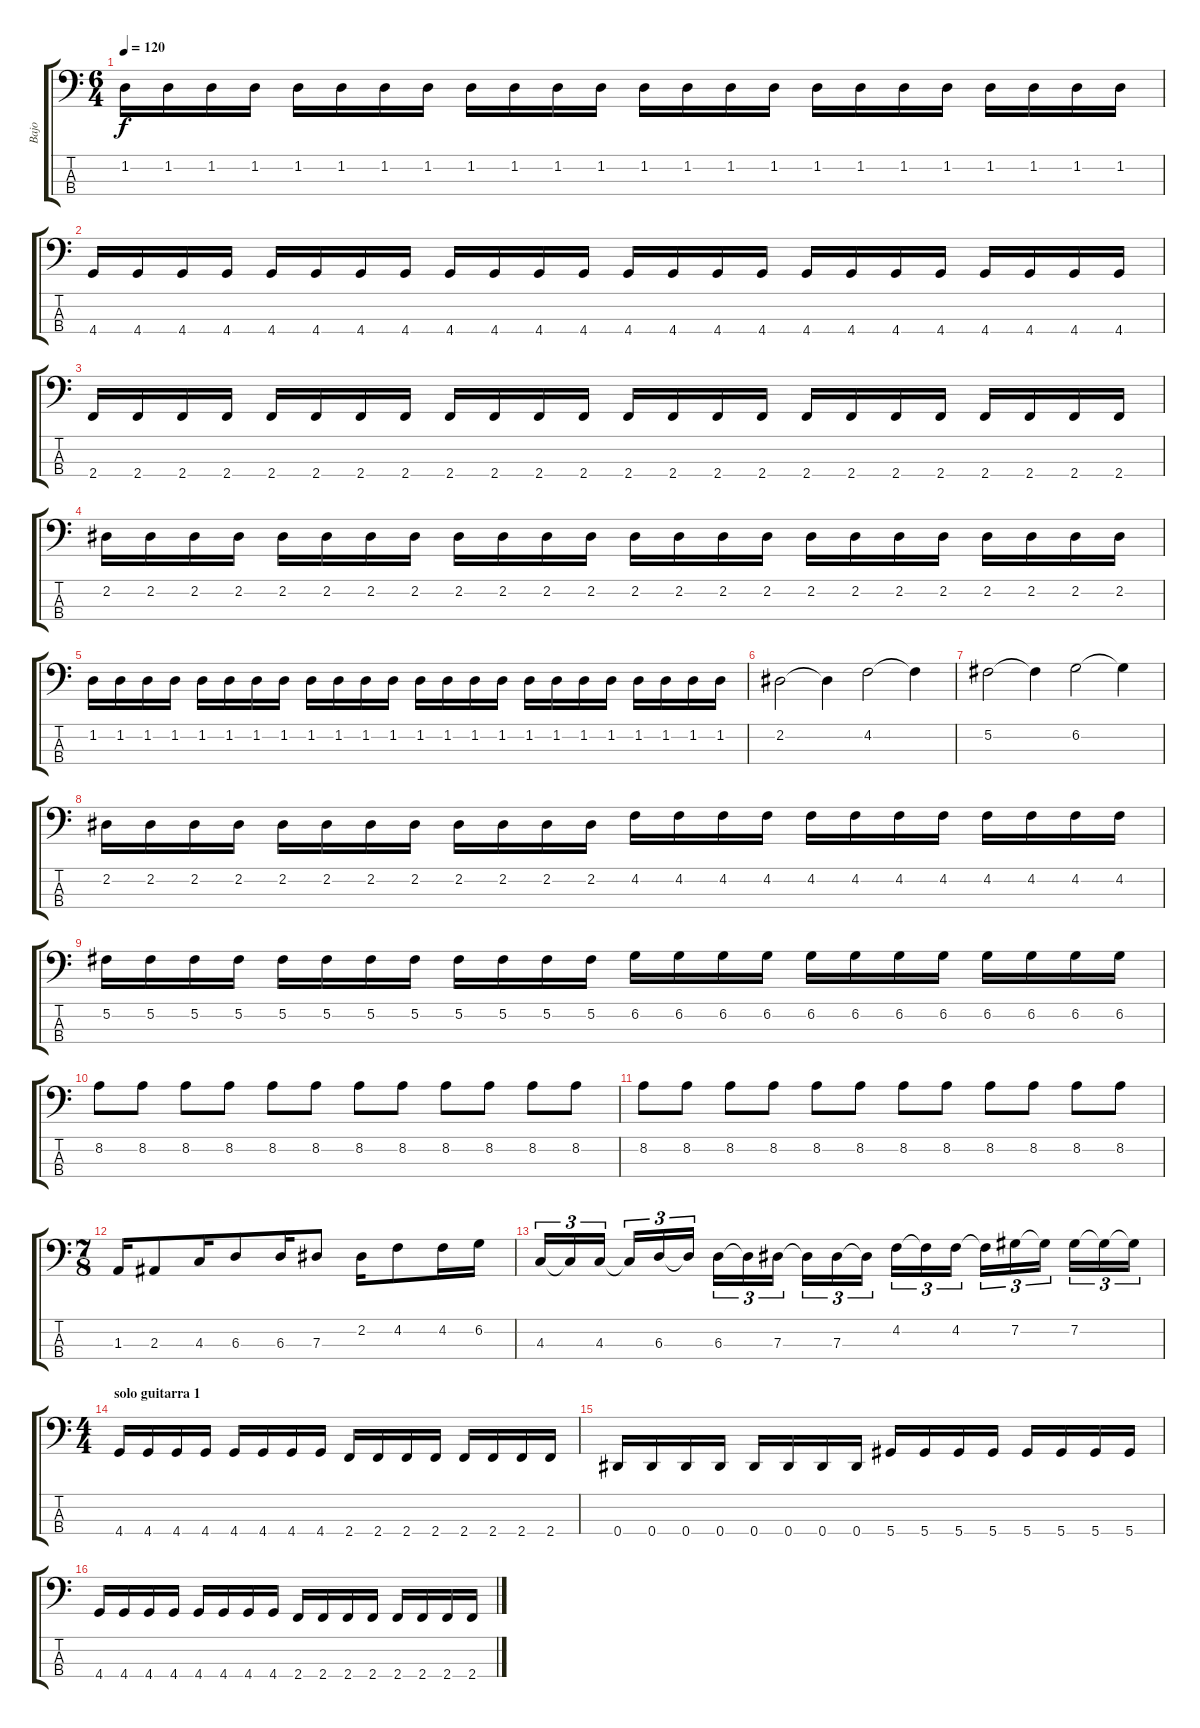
\track ("Bajo" "Bajo") {instrument electricbassfinger}
\staff {score tabs}
\tuning (Gb2 Db2 Ab1 Eb1) {hide}
\ts (6 4)
\tempo 120
\clef f4
\ks c
1.2.16{dy f} 1.2.16 1.2.16 1.2.16 1.2.16 1.2.16 1.2.16 1.2.16 1.2.16 1.2.16 1.2.16 1.2.16 1.2.16 1.2.16 1.2.16 1.2.16 1.2.16 1.2.16 1.2.16 1.2.16 1.2.16 1.2.16 1.2.16 1.2.16 |
4.4.16 4.4.16 4.4.16 4.4.16 4.4.16 4.4.16 4.4.16 4.4.16 4.4.16 4.4.16 4.4.16 4.4.16 4.4.16 4.4.16 4.4.16 4.4.16 4.4.16 4.4.16 4.4.16 4.4.16 4.4.16 4.4.16 4.4.16 4.4.16 |
2.4.16 2.4.16 2.4.16 2.4.16 2.4.16 2.4.16 2.4.16 2.4.16 2.4.16 2.4.16 2.4.16 2.4.16 2.4.16 2.4.16 2.4.16 2.4.16 2.4.16 2.4.16 2.4.16 2.4.16 2.4.16 2.4.16 2.4.16 2.4.16 |
2.2.16 2.2.16 2.2.16 2.2.16 2.2.16 2.2.16 2.2.16 2.2.16 2.2.16 2.2.16 2.2.16 2.2.16 2.2.16 2.2.16 2.2.16 2.2.16 2.2.16 2.2.16 2.2.16 2.2.16 2.2.16 2.2.16 2.2.16 2.2.16 |
1.2.16 1.2.16 1.2.16 1.2.16 1.2.16 1.2.16 1.2.16 1.2.16 1.2.16 1.2.16 1.2.16 1.2.16 1.2.16 1.2.16 1.2.16 1.2.16 1.2.16 1.2.16 1.2.16 1.2.16 1.2.16 1.2.16 1.2.16 1.2.16 |
2.2.2 2.2{t}.4 4.2.2 4.2{t}.4 |
5.2.2 5.2{t}.4 6.2.2 6.2{t}.4 |
2.2.16 2.2.16 2.2.16 2.2.16 2.2.16 2.2.16 2.2.16 2.2.16 2.2.16 2.2.16 2.2.16 2.2.16 4.2.16 4.2.16 4.2.16 4.2.16 4.2.16 4.2.16 4.2.16 4.2.16 4.2.16 4.2.16 4.2.16 4.2.16 |
5.2.16 5.2.16 5.2.16 5.2.16 5.2.16 5.2.16 5.2.16 5.2.16 5.2.16 5.2.16 5.2.16 5.2.16 6.2.16 6.2.16 6.2.16 6.2.16 6.2.16 6.2.16 6.2.16 6.2.16 6.2.16 6.2.16 6.2.16 6.2.16 |
8.2.8 8.2.8 8.2.8 8.2.8 8.2.8 8.2.8 8.2.8 8.2.8 8.2.8 8.2.8 8.2.8 8.2.8 |
8.2.8 8.2.8 8.2.8 8.2.8 8.2.8 8.2.8 8.2.8 8.2.8 8.2.8 8.2.8 8.2.8 8.2.8 |
\ts (7 8)
1.3.16 2.3.8 4.3.16 6.3.8 6.3.16 7.3.8 2.2.16 4.2.8 4.2.16 6.2.16 |
4.3.16{tu (3 2)} 4.3{t}.16{tu (3 2)} 4.3.16{tu (3 2)} 4.3{t}.16{tu (3 2)} 6.3.16{tu (3 2)} 6.3{t}.16{tu (3 2)} 6.3.16{tu (3 2)} 6.3{t}.16{tu (3 2)} 7.3.16{tu (3 2)} 7.3{t}.16{tu (3 2)} 7.3.16{tu (3 2)} 7.3{t}.16{tu (3 2)} 4.2.16{tu (3 2)} 4.2{t}.16{tu (3 2)} 4.2.16{tu (3 2)} 4.2{t}.16{tu (3 2)} 7.2.16{tu (3 2)} 7.2{t}.16{tu (3 2)} 7.2.16{tu (3 2)} 7.2{t}.16{tu (3 2)} 7.2{t}.16{tu (3 2)} |
\ts (4 4)
\section ("" "solo guitarra 1")
4.4.16 4.4.16 4.4.16 4.4.16 4.4.16 4.4.16 4.4.16 4.4.16 2.4.16 2.4.16 2.4.16 2.4.16 2.4.16 2.4.16 2.4.16 2.4.16 |
0.4.16 0.4.16 0.4.16 0.4.16 0.4.16 0.4.16 0.4.16 0.4.16 5.4.16 5.4.16 5.4.16 5.4.16 5.4.16 5.4.16 5.4.16 5.4.16 |
4.4.16 4.4.16 4.4.16 4.4.16 4.4.16 4.4.16 4.4.16 4.4.16 2.4.16 2.4.16 2.4.16 2.4.16 2.4.16 2.4.16 2.4.16 2.4.16
